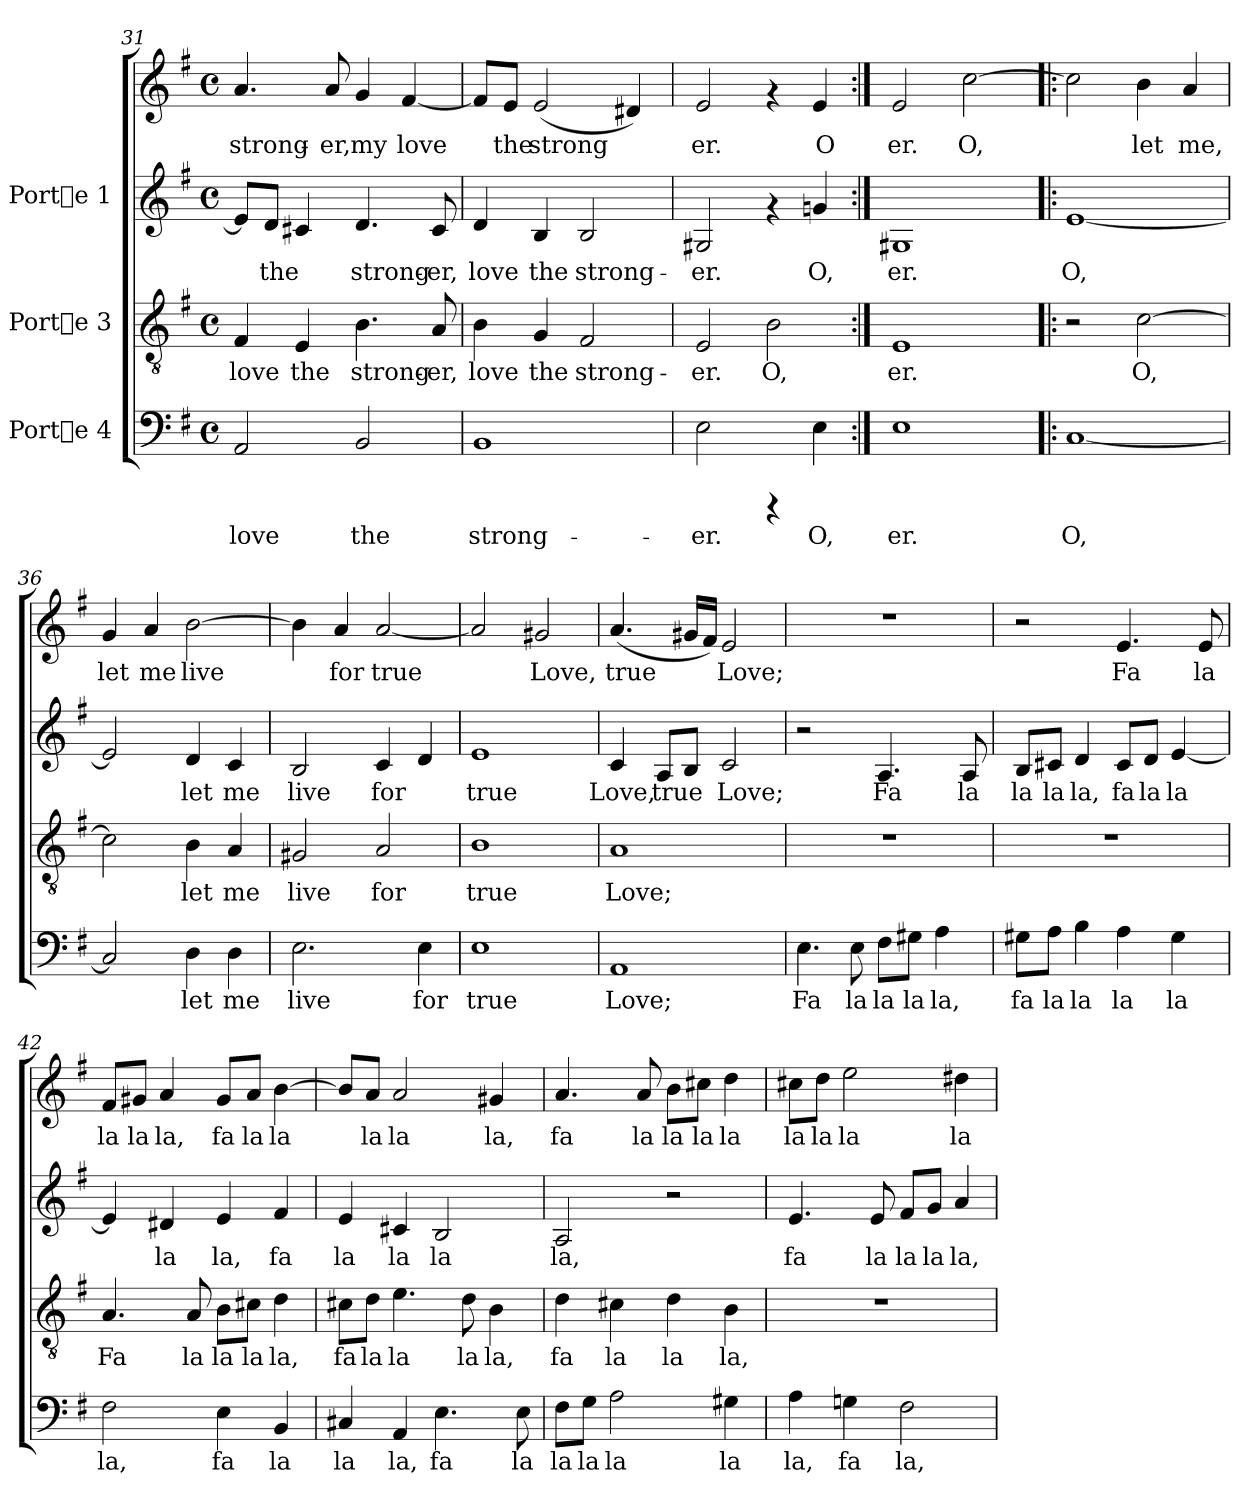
**kern	**text	**kern	**text	**kern	**text	**kern	**text
*part3	*part3	*part2	*part2	*part1	*part1	*part1	*part1
*staff4	*staff4	*staff3	*staff3	*staff2	*staff2	*staff1	*staff1
*I"Porte 4	*	*I"Porte 3	*	*I"Porte 1	*	*	*
*clefF4	*	*clefGv2	*	*clefG2	*	*clefG2	*
*k[f#]	*	*k[f#]	*	*k[f#]	*	*k[f#]	*
*G:	*	*G:	*	*G:	*	*G:	*
*M4/4	*	*M4/4	*	*M4/4	*	*M4/4	*
*met(c)	*	*met(c)	*	*met(c)	*	*met(c)	*
=31	=31	=31	=31	=31	=31	=31	=31
!	!LO:LY:b:cj	!	!LO:LY:b:cj	!	!LO:LY:b:cj	!	!LO:LY:b:cj
2AA/	love	4F#/	love	8e/L]	.	4.a/	strong-
!	!	!	!	!	!LO:LY:b:cj	!	!
.	.	.	.	8d/J	the	.	.
!	!	!	!LO:LY:b:cj	!	!LO:LY:b:cj	!	!
.	.	4E/	the	4c#X/	.	.	.
!	!	!	!	!	!	!	!LO:LY:b:cj
.	.	.	.	.	.	8a/	-er,
!	!LO:LY:b:cj	!	!LO:LY:b:cj	!	!LO:LY:b:cj	!	!LO:LY:b:cj
2BB/	the	4.B\	strong-	4.d/	strong-	4g/	my
!	!	!	!	!	!	!	!LO:LY:b:cj
.	.	.	.	.	.	[<4f#/	love
!	!	!	!LO:LY:b:cj	!	!LO:LY:b:cj	!	!
.	.	8A/	-er,	8c#/	-er,	.	.
=32	=32	=32	=32	=32	=32	=32	=32
!	!LO:LY:b:cj	!	!LO:LY:b:cj	!	!LO:LY:b:cj	!	!LO:LY:b:cj
1BB	strong-	4B\	love	4d/	-love	8f#/L]	.
!	!	!	!	!	!	!	!LO:LY:b:cj
.	.	.	.	.	.	8e/J	the
!	!	!	!LO:LY:b:cj	!	!LO:LY:b:cj	!	!LO:LY:b:cj
.	.	4G/	the	4B/	the	(<2e/	strong-
!	!	!	!LO:LY:b:cj	!	!LO:LY:b:cj	!	!
.	.	2F#/	strong-	2B/	strong-	.	.
!	!	!	!	!	!	!	!LO:LY:b:cj
.	.	.	.	.	.	4d#X/)	--
=33	=33	=33	=33	=33	=33	=33	=33
!	!LO:LY:b:cj	!	!LO:LY:b:cj	!	!LO:LY:b:cj	!	!LO:LY:b:cj
2E\	-er.	2E/	-er.	2G#X/	er.	2e/	-er.
!	!	!	!LO:LY:b:cj	!	!	!	!
4rCCC	.	2B\	O,	4rf	.	4rf	.
!	!LO:LY:b:cj	!	!	!	!LO:LY:b:cj	!	!LO:LY:b:cj
4E\	O,	.	.	4gn/	O,	4e/	O
=34:|!	=34:|!	=34:|!	=34:|!	=34:|!	=34:|!	=34:|!	=34:|!
!	!LO:LY:b:cj	!	!LO:LY:b:cj	!	!LO:LY:b:cj	!	!LO:LY:b:cj
1E	er.	1E	er.	1G#X	er.	2e/	er.
!	!	!	!	!	!	!	!LO:LY:b:cj
.	.	.	.	.	.	[>2cc\	O,
!!LO:LB:g=z
=35!|:	=35!|:	=35!|:	=35!|:	=35!|:	=35!|:	=35!|:	=35!|:
!	!LO:LY:b:cj	!	!	!	!LO:LY:b:cj	!	!LO:LY:b:cj
[<1C	O,	2r	.	[<1e	O,	2cc\]	.
!	!	!	!LO:LY:b:cj	!	!	!	!LO:LY:b:cj
.	.	[>2c\	O,	.	.	4b\	let
!	!	!	!	!	!	!	!LO:LY:b:cj
.	.	.	.	.	.	4a/	me,
=36	=36	=36	=36	=36	=36	=36	=36
!	!LO:LY:b:cj	!	!LO:LY:b:cj	!	!LO:LY:b:cj	!	!LO:LY:b:cj
2C/]	.	2c\]	.	2e/]	.	4g/	let
!	!	!	!	!	!	!	!LO:LY:b:cj
.	.	.	.	.	.	4a/	me
!	!LO:LY:b:cj	!	!LO:LY:b:cj	!	!LO:LY:b:cj	!	!LO:LY:b:cj
4D\	let	4B\	let	4d/	let	[>2b\	live
!	!LO:LY:b:cj	!	!LO:LY:b:cj	!	!LO:LY:b:cj	!	!
4D\	me	4A/	me	4c/	me	.	.
=37	=37	=37	=37	=37	=37	=37	=37
!	!LO:LY:b:cj	!	!LO:LY:b:cj	!	!LO:LY:b:cj	!	!LO:LY:b:cj
2.E\	live	2G#X/	live	2B/	live	4b\]	.
!	!	!	!	!	!	!	!LO:LY:b:cj
.	.	.	.	.	.	4a/	for
!	!	!	!LO:LY:b:cj	!	!LO:LY:b:cj	!	!LO:LY:b:cj
.	.	2A/	for	4c/	for	[<2a/	true
!	!LO:LY:b:cj	!	!	!	!LO:LY:b:cj	!	!
4E\	for	.	.	4d/	.	.	.
=38	=38	=38	=38	=38	=38	=38	=38
!	!LO:LY:b:cj	!	!LO:LY:b:cj	!	!LO:LY:b:cj	!	!LO:LY:b:cj
1E	true	1B	true	1e	true	2a/]	.
!	!	!	!	!	!	!	!LO:LY:b:cj
.	.	.	.	.	.	2g#X/	Love,
=39	=39	=39	=39	=39	=39	=39	=39
!	!LO:LY:b:cj	!	!LO:LY:b:cj	!	!LO:LY:b:cj	!	!LO:LY:b:cj
1AA	Love;	1A	Love;	4c/	Love,	(<4.a/	true
!	!	!	!	!	!LO:LY:b:cj	!	!
.	.	.	.	8A/L	true	.	.
!	!	!	!	!	!LO:LY:b:cj	!	!LO:LY:b:cj
.	.	.	.	8B/J	.	16g#X/L	.
!	!	!	!	!	!	!	!LO:LY:b:cj
.	.	.	.	.	.	16f#/J)	.
!	!	!	!	!	!LO:LY:b:cj	!	!LO:LY:b:cj
.	.	.	.	2c/	Love;	2e/	Love;
=40	=40	=40	=40	=40	=40	=40	=40
!	!LO:LY:b:cj	!	!	!	!	!	!
4.E\	Fa	1r	.	2r	.	1r	.
!	!LO:LY:b:cj	!	!	!	!	!	!
8E\	la	.	.	.	.	.	.
!	!LO:LY:b:cj	!	!	!	!LO:LY:b:cj	!	!
8F#\L	la	.	.	4.A/	Fa	.	.
!	!LO:LY:b:cj	!	!	!	!	!	!
8G#X\J	la	.	.	.	.	.	.
!	!LO:LY:b:cj	!	!	!	!	!	!
4A\	la,	.	.	.	.	.	.
!	!	!	!	!	!LO:LY:b:cj	!	!
.	.	.	.	8A/	la	.	.
!!LO:LB:g=z
=41	=41	=41	=41	=41	=41	=41	=41
!	!LO:LY:b:cj	!	!	!	!LO:LY:b:cj	!	!
8G#X\L	fa	1r	.	8B/L	la	2r	.
!	!LO:LY:b:cj	!	!	!	!LO:LY:b:cj	!	!
8A\J	la	.	.	8c#X/J	la	.	.
!	!LO:LY:b:cj	!	!	!	!LO:LY:b:cj	!	!
4B\	la	.	.	4d/	la,	.	.
!	!LO:LY:b:cj	!	!	!	!LO:LY:b:cj	!	!LO:LY:b:cj
4A\	la	.	.	8c#/L	fa	4.e/	Fa
!	!	!	!	!	!LO:LY:b:cj	!	!
.	.	.	.	8d/J	la	.	.
!	!LO:LY:b:cj	!	!	!	!LO:LY:b:cj	!	!
4G#\	la	.	.	[<4e/	la	.	.
!	!	!	!	!	!	!	!LO:LY:b:cj
.	.	.	.	.	.	8e/	la
=42	=42	=42	=42	=42	=42	=42	=42
!	!LO:LY:b:cj	!	!LO:LY:b:cj	!	!LO:LY:b:cj	!	!LO:LY:b:cj
2F#\	la,	4.A/	Fa	4e/]	.	8f#/L	la
!	!	!	!	!	!	!	!LO:LY:b:cj
.	.	.	.	.	.	8g#X/J	la
!	!	!	!	!	!LO:LY:b:cj	!	!LO:LY:b:cj
.	.	.	.	4d#X/	la	4a/	la,
!	!	!	!LO:LY:b:cj	!	!	!	!
.	.	8A/	la	.	.	.	.
!	!LO:LY:b:cj	!	!LO:LY:b:cj	!	!LO:LY:b:cj	!	!LO:LY:b:cj
4E\	fa	8B\L	la	4e/	la,	8g#/L	fa
!	!	!	!LO:LY:b:cj	!	!	!	!LO:LY:b:cj
.	.	8c#X\J	la	.	.	8a/J	la
!	!LO:LY:b:cj	!	!LO:LY:b:cj	!	!LO:LY:b:cj	!	!LO:LY:b:cj
4BB/	la	4d\	la,	4f#/	fa	[>4b\	la
=43	=43	=43	=43	=43	=43	=43	=43
!	!LO:LY:b:cj	!	!LO:LY:b:cj	!	!LO:LY:b:cj	!	!LO:LY:b:cj
4C#X/	la	8c#X\L	fa	4e/	la	8b/L]	.
!	!	!	!LO:LY:b:cj	!	!	!	!LO:LY:b:cj
.	.	8d\J	la	.	.	8a/J	la
!	!LO:LY:b:cj	!	!LO:LY:b:cj	!	!LO:LY:b:cj	!	!LO:LY:b:cj
4AA/	la,	4.e\	la	4c#X/	la	2a/	la
!	!LO:LY:b:cj	!	!	!	!LO:LY:b:cj	!	!
4.E\	fa	.	.	2B/	la	.	.
!	!	!	!LO:LY:b:cj	!	!	!	!
.	.	8d\	la	.	.	.	.
!	!	!	!LO:LY:b:cj	!	!	!	!LO:LY:b:cj
.	.	4B\	la,	.	.	4g#X/	la,
!	!LO:LY:b:cj	!	!	!	!	!	!
8E\	la	.	.	.	.	.	.
=44	=44	=44	=44	=44	=44	=44	=44
!	!LO:LY:b:cj	!	!LO:LY:b:cj	!	!LO:LY:b:cj	!	!LO:LY:b:cj
8F#\L	la	4d\	fa	2A/	la,	4.a/	fa
!	!LO:LY:b:cj	!	!	!	!	!	!
8G\J	la	.	.	.	.	.	.
!	!LO:LY:b:cj	!	!LO:LY:b:cj	!	!	!	!
2A\	la	4c#X\	la	.	.	.	.
!	!	!	!	!	!	!	!LO:LY:b:cj
.	.	.	.	.	.	8a/	la
!	!	!	!LO:LY:b:cj	!	!	!	!LO:LY:b:cj
.	.	4d\	la	2r	.	8b\L	la
!	!	!	!	!	!	!	!LO:LY:b:cj
.	.	.	.	.	.	8cc#X\J	la
!	!LO:LY:b:cj	!	!LO:LY:b:cj	!	!	!	!LO:LY:b:cj
4G#X\	la	4B\	la,	.	.	4dd\	la
!!LO:PB:g=z
=45	=45	=45	=45	=45	=45	=45	=45
!	!LO:LY:b:cj	!	!	!	!LO:LY:b:cj	!	!LO:LY:b:cj
4A\	la,	1r	.	4.e/	fa	8cc#X\L	la
!	!	!	!	!	!	!	!LO:LY:b:cj
.	.	.	.	.	.	8dd\J	la
!	!LO:LY:b:cj	!	!	!	!	!	!LO:LY:b:cj
4Gn\	fa	.	.	.	.	2ee\	la
!	!	!	!	!	!LO:LY:b:cj	!	!
.	.	.	.	8e/	la	.	.
!	!LO:LY:b:cj	!	!	!	!LO:LY:b:cj	!	!
2F#\	la,	.	.	8f#/L	la	.	.
!	!	!	!	!	!LO:LY:b:cj	!	!
.	.	.	.	8g/J	la	.	.
!	!	!	!	!	!LO:LY:b:cj	!	!LO:LY:b:cj
.	.	.	.	4a/	la,	4dd#X\	la
=	=	=	=	=	=	=	=
*-	*-	*-	*-	*-	*-	*-	*-
